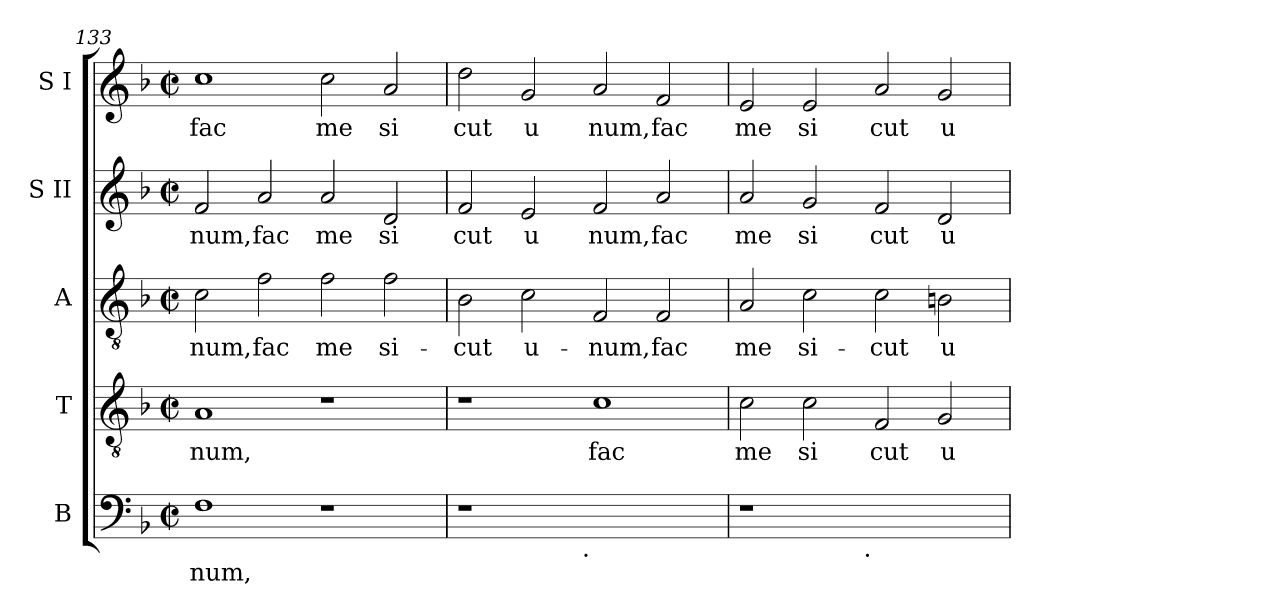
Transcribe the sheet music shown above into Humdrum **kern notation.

**kern	**text	**kern	**text	**kern	**text	**kern	**text	**kern	**text
*part5	*part5	*part4	*part4	*part3	*part3	*part2	*part2	*part1	*part1
*staff5	*staff5	*staff4	*staff4	*staff3	*staff3	*staff2	*staff2	*staff1	*staff1
*I"B	*	*I"T	*	*I"A	*	*I"S II	*	*I"S I	*
!!LO:LB:g=z
*clefF4	*	*clefGv2	*	*clefGv2	*	*clefG2	*	*clefG2	*
*k[b-]	*	*k[b-]	*	*k[b-]	*	*k[b-]	*	*k[b-]	*
*F:	*	*F:	*	*F:	*	*F:	*	*F:	*
*M2/2	*	*M2/2	*	*M2/2	*	*M2/2	*	*M2/2	*
*met(c|)	*	*met(c|)	*	*met(c|)	*	*met(c|)	*	*met(c|)	*
=133	=133	=133	=133	=133	=133	=133	=133	=133	=133
!	!LO:LY:b:cj	!	!LO:LY:b:cj	!	!LO:LY:b:cj	!	!LO:LY:b:cj	!	!LO:LY:b:cj
1F	num,	1A	-num,	2c\	num,	2f/	num,	1cc	fac
!	!	!	!	!	!LO:LY:b:cj	!	!LO:LY:b:cj	!	!
.	.	.	.	2f\	fac	2a/	fac	.	.
!	!	!	!	!	!LO:LY:b:cj	!	!LO:LY:b:cj	!	!LO:LY:b:cj
1r	.	1r	.	2f\	me	2a/	me	2cc\	me
!	!	!	!	!	!LO:LY:b:cj	!	!LO:LY:b:cj	!	!LO:LY:b:cj
.	.	.	.	2f\	si-	2d/	si	2a/	si
=134	=134	=134	=134	=134	=134	=134	=134	=134	=134
!	!	!	!	!	!LO:LY:b:cj	!	!LO:LY:b:cj	!	!LO:LY:b:cj
*^	*	*	*	*	*	*	*	*	*
1r	2ryy	.	1r	.	2B-\	-cut	2f/	cut	2dd\	cut
!	!	!	!	!	!	!LO:LY:b:cj	!	!LO:LY:b:cj	!	!LO:LY:b:cj
.	4...ryy	.	.	.	2c\	u-	2e/	u	2g/	u
!	!LO:TX:b:t=.	!	!	!	!	!	!	!	!	!
.	1ryy	.	.	.	.	.	.	.	.	.
!	!	!	!	!LO:LY:b:cj	!	!LO:LY:b:cj	!	!LO:LY:b:cj	!	!LO:LY:b:cj
1ryy	.	.	1c	fac	2F/	-num,	2f/	num,	2a/	num,
!	!	!	!	!	!	!LO:LY:b:cj	!	!LO:LY:b:cj	!	!LO:LY:b:cj
.	.	.	.	.	2F/	fac	2a/	fac	2f/	fac
.	32ryy	.	.	.	.	.	.	.	.	.
=135	=135	=135	=135	=135	=135	=135	=135	=135	=135	=135
!	!	!	!	!LO:LY:b:cj	!	!LO:LY:b:cj	!	!LO:LY:b:cj	!	!LO:LY:b:cj
1r	2ryy	.	2c\	me	2A/	me	2a/	me	2e/	me
!	!	!	!	!LO:LY:b:cj	!	!LO:LY:b:cj	!	!LO:LY:b:cj	!	!LO:LY:b:cj
.	4...ryy	.	2c\	si	2c\	si-	2g/	si	2e/	si
!	!LO:TX:b:t=.	!	!	!	!	!	!	!	!	!
.	1ryy	.	.	.	.	.	.	.	.	.
!	!	!	!	!LO:LY:b:cj	!	!LO:LY:b:cj	!	!LO:LY:b:cj	!	!LO:LY:b:cj
1ryy	.	.	2F/	cut	2c\	-cut	2f/	cut	2a/	cut
!	!	!	!	!LO:LY:b:cj	!	!LO:LY:b:cj	!	!LO:LY:b:cj	!	!LO:LY:b:cj
.	.	.	2G/	u	2Bn\	u-	2d/	u	2g/	u
.	32ryy	.	.	.	.	.	.	.	.	.
*v	*v	*	*	*	*	*	*	*	*	*
=	=	=	=	=	=	=	=	=	=
*-	*-	*-	*-	*-	*-	*-	*-	*-	*-
